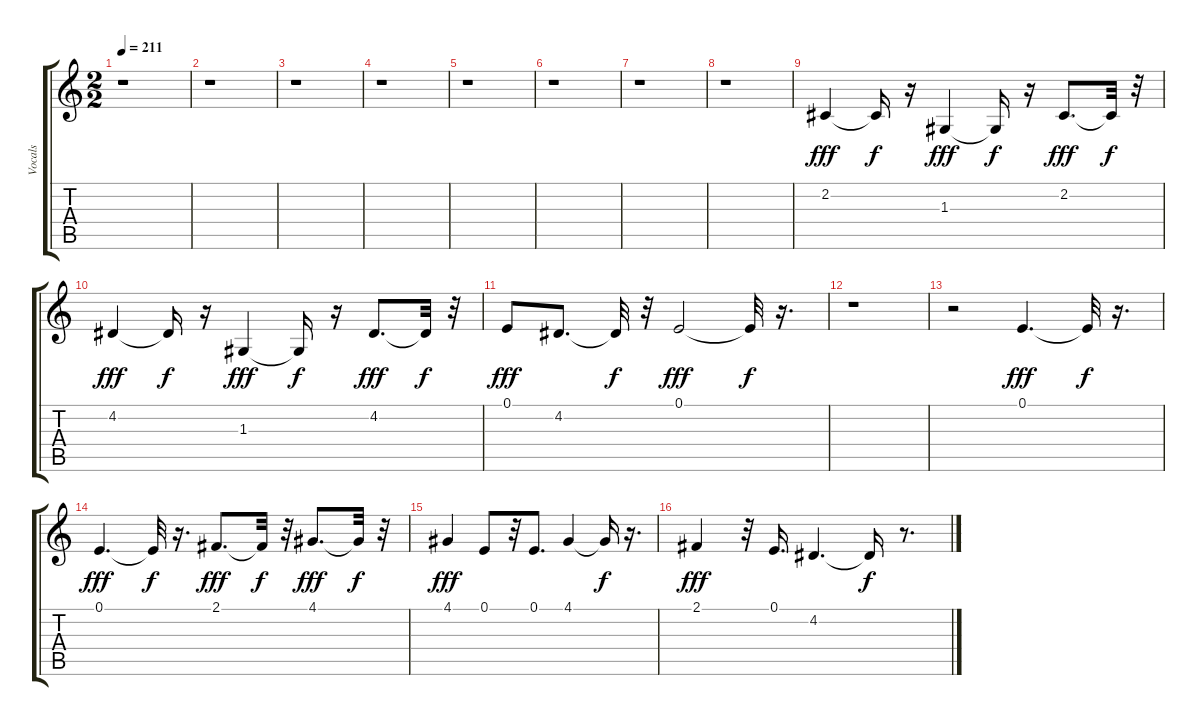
\track ("Vocals" "Vocals") {instrument tenorsax}
\staff {score tabs}
\tuning (E4 B3 G3 D3 A2 E2) {hide}
\ts (2 2)
\tempo 211
\clef g2
\ks c
r.1{dy f} |
r.1 |
r.1 |
r.1 |
r.1 |
r.1 |
r.1 |
r.1 |
2.2.4{dy fff} 2.2{t}.16{dy f} r.16 1.3.4{dy fff} 1.3{t}.16{dy f} r.16 2.2.8{d dy fff} 2.2{t}.32{dy f} r.32 |
4.2.4{dy fff} 4.2{t}.16{dy f} r.16 1.3.4{dy fff} 1.3{t}.16{dy f} r.16 4.2.8{d dy fff} 4.2{t}.32{dy f} r.32 |
0.1.8{dy fff} 4.2.8{d} 4.2{t}.32{dy f} r.32 0.1.2{dy fff} 0.1{t}.32{dy f} r.16{d} |
r.1 |
r.2 0.1.4{d dy fff} 0.1{t}.32{dy f} r.16{d} |
0.1.4{d dy fff} 0.1{t}.32{dy f} r.16{d} 2.1.8{d dy fff} 2.1{t}.32{dy f} r.32 4.1.8{d dy fff} 4.1{t}.32{dy f} r.32 |
4.1.4{dy fff} 0.1.8 r.32 0.1.8{d} 4.1.4 4.1{t}.16{dy f} r.16{d} |
2.1.4{dy fff} r.32 0.1.16{d} 4.2.4{d} 4.2{t}.16{dy f} r.8{d}
